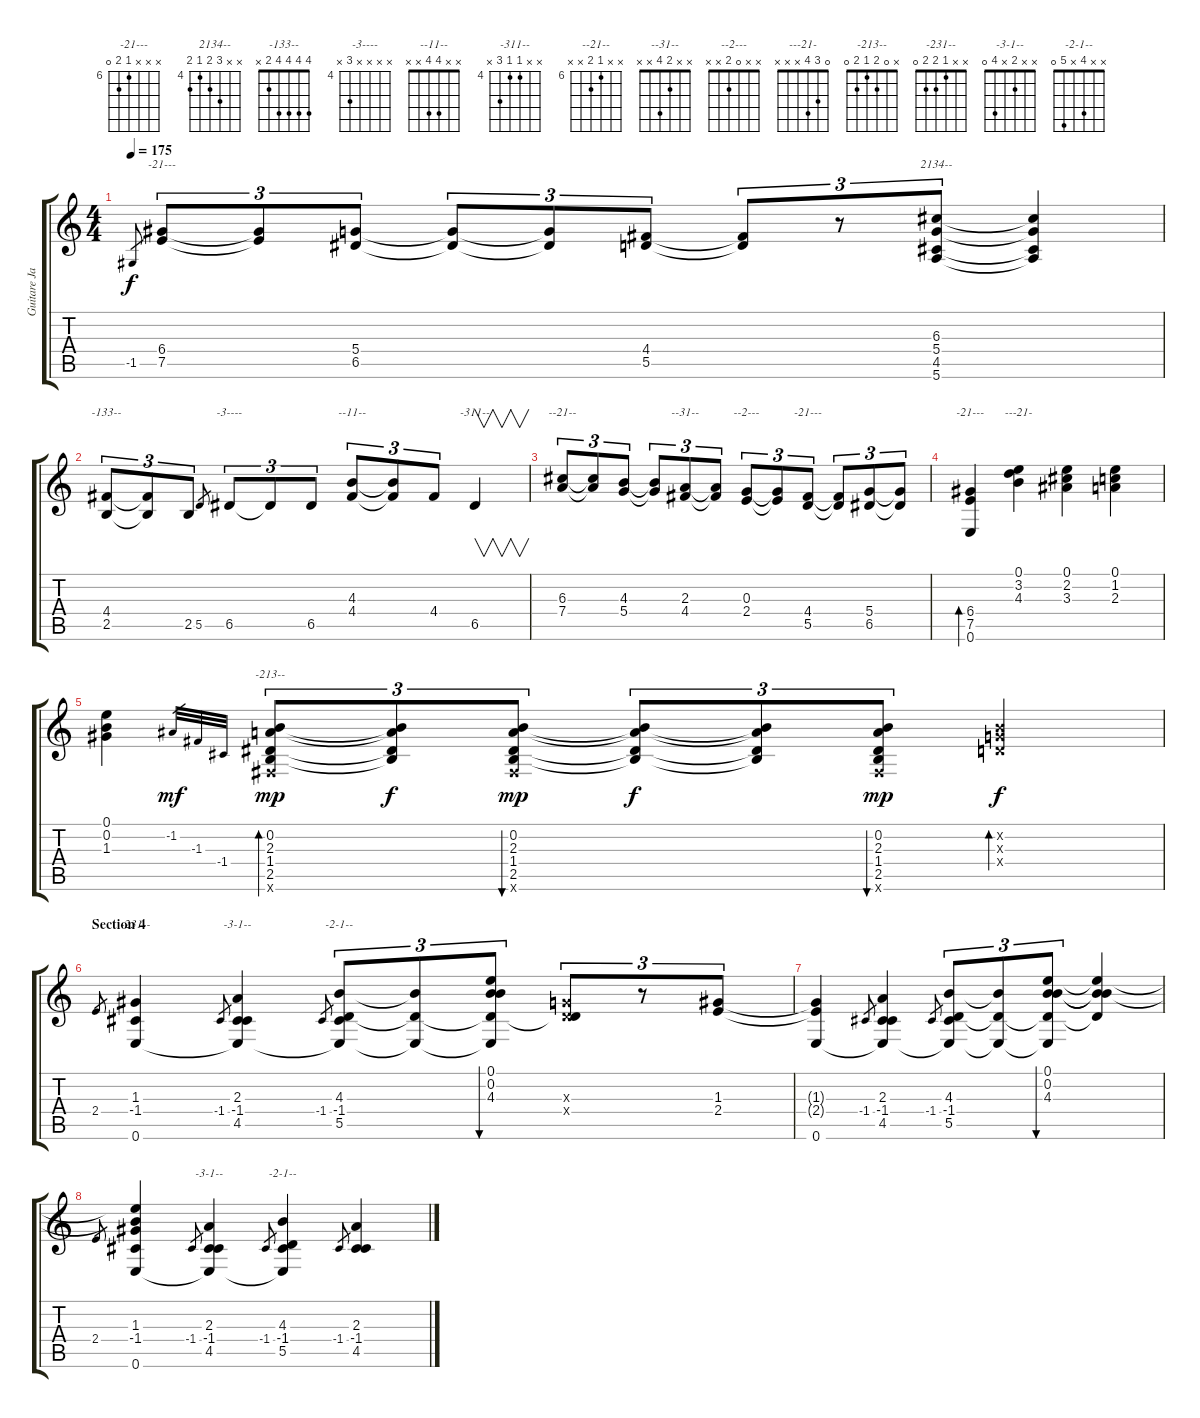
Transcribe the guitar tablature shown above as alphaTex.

\track ("Guitare Janvier 2002" "Guitare Ja") {instrument acousticguitarnylon}
\staff {score tabs}
\tuning (E4 B3 G3 D3 A2 E2) {hide}
\chord ("-21---" x x x 6 7 x) {firstfret 6}
\chord ("2134--" x x 6 5 4 5) {firstfret 4}
\chord ("-133--" 4 4 4 4 2 x)
\chord ("-3----" x x x x 6 x) {firstfret 4}
\chord ("--11--" x x 4 4 x x)
\chord ("-311--" x x 4 4 6 x) {firstfret 4}
\chord ("--21--" x x 6 7 x x) {firstfret 6}
\chord ("--31--" x x 2 4 x x)
\chord ("--2---" x x 0 2 x x)
\chord ("-21---" x x x 4 5 x)
\chord ("-21---" x x x 6 7 0) {firstfret 6}
\chord ("---21-" 0 3 4 x x x)
\chord ("-213--" x 0 2 1 2 0)
\chord ("-231--" x x 1 2 2 0)
\chord ("-3-1--" x x 2 x 4 x)
\chord ("-2-1--" x x 4 x 5 x)
\chord ("-3-1--" x x 2 x 4 0)
\chord ("-2-1--" x x 4 x 5 0)
\ts (4 4)
\tempo 175
\clef g2
\ks c
-1.5.8{gr dy f} (6.4 7.5).8{tu (3 2) ch "-21---"} (6.4{t} 7.5{t}).8{tu (3 2)} (5.4 6.5).8{tu (3 2)} (5.4{t} 6.5{t}).8{tu (3 2)} (5.4{t} 6.5{t}).8{tu (3 2)} (4.4 5.5).8{tu (3 2)} (4.4{t} 5.5{t}).8{tu (3 2)} r.8{tu (3 2)} (6.3 5.4 4.5 5.6).8{tu (3 2) ch "2134--"} (6.3{t} 5.4{t} 4.5{t} 5.6{t}).4 |
(4.4 2.5).8{tu (3 2) ch "-133--"} (4.4{t} 2.5{t}).8{tu (3 2)} 2.5.8{tu (3 2)} 5.5.8{gr} 6.5.8{tu (3 2) ch "-3----"} 6.5{t}.8{tu (3 2)} 6.5.8{tu (3 2)} (4.3 4.4).8{tu (3 2) ch "--11--"} (4.3{t} 4.4{t}).8{tu (3 2)} 4.4.8{tu (3 2)} 6.5.4{v ch "-311--"} |
(6.3 7.4).8{tu (3 2) ch "--21--"} (6.3{t} 7.4{t}).8{tu (3 2)} (4.3 5.4).8{tu (3 2)} (4.3{t} 5.4{t}).8{tu (3 2)} (2.3 4.4).8{tu (3 2) ch "--31--"} (2.3{t} 4.4{t}).8{tu (3 2)} (0.3 2.4).8{tu (3 2) ch "--2---"} (0.3{t} 2.4{t}).8{tu (3 2)} (4.4 5.5).8{tu (3 2) ch "-21---"} (4.4{t} 5.5{t}).8{tu (3 2)} (5.4 6.5).8{tu (3 2)} (5.4{t} 6.5{t}).8{tu (3 2)} |
(6.4 7.5 0.6).4{bd 30 ch "-21---"} (0.1 3.2 4.3).4{ch "---21-"} (0.1 2.2 3.3).4 (0.1 1.2 2.3).4 |
(0.1 0.2 1.3).4 -1.2.32{gr dy mf} -1.3.32{gr} -1.4.32{gr} (0.2 2.3 1.4 2.5 2.6{x}).8{tu (3 2) bd 30 ch "-213--" dy mp} (0.2{t} 2.3{t} 1.4{t} 2.5{t}).8{tu (3 2) dy f} (0.2 2.3 1.4 2.5 2.6{x}).8{tu (3 2) bu 30 dy mp} (0.2{t} 2.3{t} 1.4{t} 2.5{t}).8{tu (3 2) dy f} (0.2{t} 2.3{t} 1.4{t} 2.5{t}).8{tu (3 2)} (0.2 2.3 1.4 2.5 2.6{x}).8{tu (3 2) bu 30 dy mp} (0.2{x} 0.3{x} 0.4{x}).4{bd 30 dy f} |
\section ("" "Section 4")
2.4.8{gr} (1.3 -1.4 0.6).4{ch "-231--"} -1.4.8{gr} (2.3 -1.4 4.5 0.6{t}).4{ch "-3-1--"} -1.4.8{gr} (4.3 -1.4 5.5 0.6{t}).8{tu (3 2) ch "-2-1--"} (4.3{t} 5.5{t} 0.6{t}).8{tu (3 2)} (0.1 0.2 4.3 5.5{t} 0.6{t}).8{tu (3 2) bu 30} (0.3{x} 0.4{x} 5.5{t}).8{tu (3 2)} r.8{tu (3 2)} (1.3 2.4).8{tu (3 2)} |
(1.3{t} 2.4{t} 0.6).4 -1.4.8{gr} (2.3 -1.4 4.5 0.6{t}).4 -1.4.8{gr} (4.3 -1.4 5.5 0.6{t}).8{tu (3 2)} (4.3{t} 5.5{t} 0.6{t}).8{tu (3 2)} (0.1 0.2 4.3 5.5{t} 0.6{t}).8{tu (3 2) bu 30} (0.1{t} 0.2{t} 4.3{t} 5.5{t}).4 |
2.4.8{gr} (0.1{t} 0.2{t} 1.3 -1.4 0.6).4 -1.4.8{gr} (2.3 -1.4 4.5 0.6{t}).4{ch "-3-1--"} -1.4.8{gr} (4.3 -1.4 5.5 0.6{t}).4{ch "-2-1--"} -1.4.8{gr} (2.3 -1.4 4.5).4
